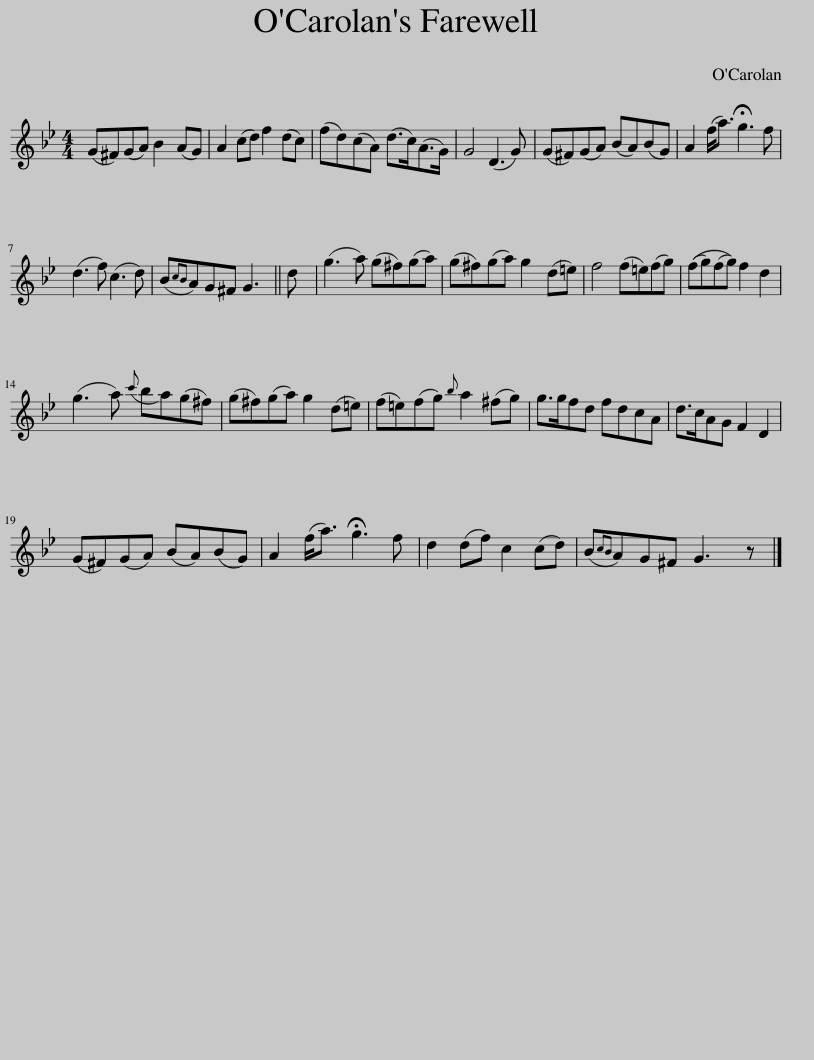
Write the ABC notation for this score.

X:1
L:1/8
M:4/4
I:linebreak $
K:Gmin
V:1 treble
V:1
 (G^F)(GA) B2 (AG) | A2 (cd) f2 (dc) | (fd)(cA) (d>c)(A>G) | G4 (D3 G) | (G^F)(GA) (BA)(BG) | %5
 A2 (f<a) !fermata!g3 f |$ (d3 f) (c3 d) | (B{cB}A)G^F G3 || d | (g3 a) (g^f)(ga) | %10
 (g^f)(ga) g2 (d=e) | f4 (f=e)(fg) | ((fg)(fg)) f2 d2 |$ (g3 a)({c'} ba)(g^f) | (g^f)(ga) g2 (d=e) | %15
 (f=e)(fg){b} a2 (^fg) | g>gfd fdcA | d>cAG F2 D2 |$ (G^F)(GA) (BA)(BG) | A2 (f<a) !fermata!g3 f | %20
 d2 (df) c2 (cd) | (B{cB}A)G^F G3 z |] %22
